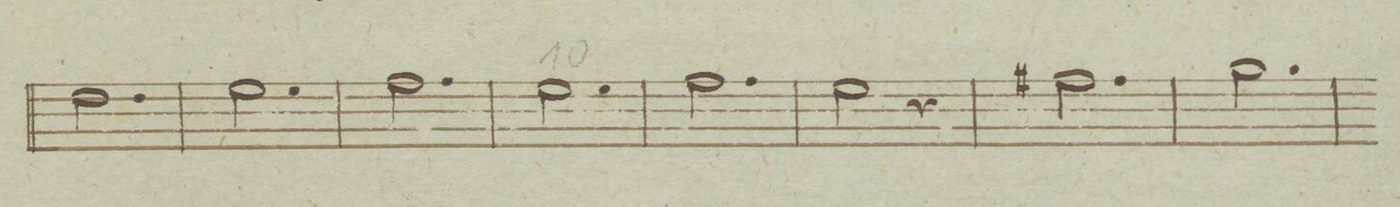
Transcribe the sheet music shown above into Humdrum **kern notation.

**kern	**dynam
*I"Clarinetto 1o. in B	*
*clefG2	*
*k[b-e-]	*
*M3/4	*
2.cc\	.
=8	=8
2.dd\	.
=9	=9
2.ee-\	.
=10	=10
2.dd\	.
=11	=11
2.ee-\	.
=12	=12
2dd\	.
4r	.
=13	=13
2.eeX\	.
=14	=14
2.ff\	.
=15	=15
*-	*-
